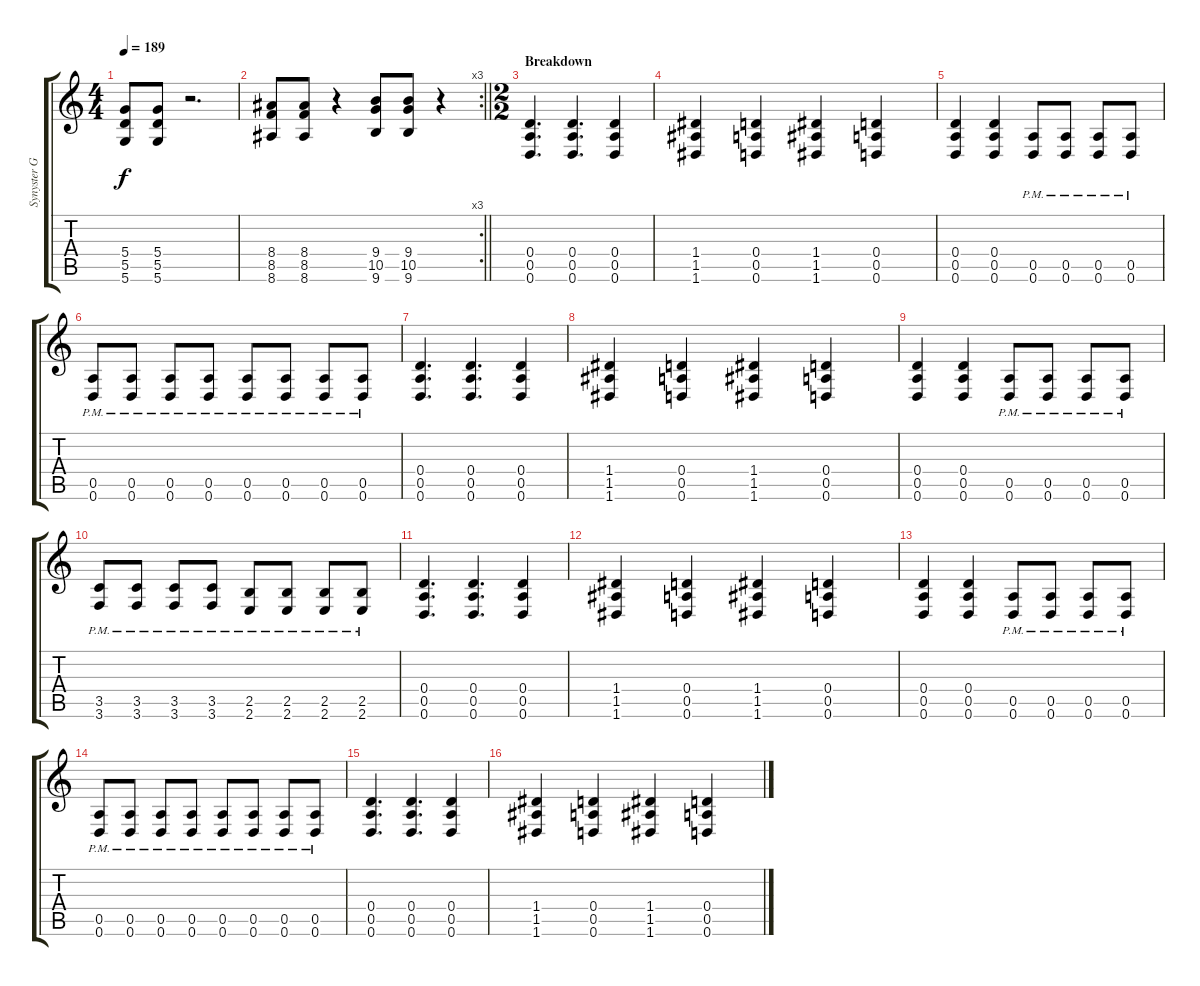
\track ("Synyster Gates" "Synyster G") {instrument distortionguitar}
\staff {score tabs}
\tuning (E4 B3 G3 D3 A2 D2) {hide}
\ts (4 4)
\tempo 189
\clef g2
\ks c
(5.4 5.5 5.6).8{dy f} (5.4 5.5 5.6).8 r.2{d} |
\rc 3
\barLineRight lightlight
(8.4 8.5 8.6).8 (8.4 8.5 8.6).8 r.4 (9.4 10.5 9.6).8 (9.4 10.5 9.6).8 r.4 |
\ts (2 2)
\section ("" "Breakdown")
(0.4 0.5 0.6).4{d} (0.4 0.5 0.6).4{d} (0.4 0.5 0.6).4 |
(1.4 1.5 1.6).4 (0.4 0.5 0.6).4 (1.4 1.5 1.6).4 (0.4 0.5 0.6).4 |
(0.4 0.5 0.6).4 (0.4 0.5 0.6).4 (0.5{pm} 0.6{pm}).8 (0.5{pm} 0.6{pm}).8 (0.5{pm} 0.6{pm}).8 (0.5{pm} 0.6{pm}).8 |
(0.5{pm} 0.6{pm}).8 (0.5{pm} 0.6{pm}).8 (0.5{pm} 0.6{pm}).8 (0.5{pm} 0.6{pm}).8 (0.5{pm} 0.6{pm}).8 (0.5{pm} 0.6{pm}).8 (0.5{pm} 0.6{pm}).8 (0.5{pm} 0.6{pm}).8 |
(0.4 0.5 0.6).4{d} (0.4 0.5 0.6).4{d} (0.4 0.5 0.6).4 |
(1.4 1.5 1.6).4 (0.4 0.5 0.6).4 (1.4 1.5 1.6).4 (0.4 0.5 0.6).4 |
(0.4 0.5 0.6).4 (0.4 0.5 0.6).4 (0.5{pm} 0.6{pm}).8 (0.5{pm} 0.6{pm}).8 (0.5{pm} 0.6{pm}).8 (0.5{pm} 0.6{pm}).8 |
(3.5{pm} 3.6{pm}).8 (3.5{pm} 3.6{pm}).8 (3.5{pm} 3.6{pm}).8 (3.5{pm} 3.6{pm}).8 (2.5{pm} 2.6{pm}).8 (2.5{pm} 2.6{pm}).8 (2.5{pm} 2.6{pm}).8 (2.5{pm} 2.6{pm}).8 |
(0.4 0.5 0.6).4{d} (0.4 0.5 0.6).4{d} (0.4 0.5 0.6).4 |
(1.4 1.5 1.6).4 (0.4 0.5 0.6).4 (1.4 1.5 1.6).4 (0.4 0.5 0.6).4 |
(0.4 0.5 0.6).4 (0.4 0.5 0.6).4 (0.5{pm} 0.6{pm}).8 (0.5{pm} 0.6{pm}).8 (0.5{pm} 0.6{pm}).8 (0.5{pm} 0.6{pm}).8 |
(0.5{pm} 0.6{pm}).8 (0.5{pm} 0.6{pm}).8 (0.5{pm} 0.6{pm}).8 (0.5{pm} 0.6{pm}).8 (0.5{pm} 0.6{pm}).8 (0.5{pm} 0.6{pm}).8 (0.5{pm} 0.6{pm}).8 (0.5{pm} 0.6{pm}).8 |
(0.4 0.5 0.6).4{d} (0.4 0.5 0.6).4{d} (0.4 0.5 0.6).4 |
(1.4 1.5 1.6).4 (0.4 0.5 0.6).4 (1.4 1.5 1.6).4 (0.4 0.5 0.6).4
